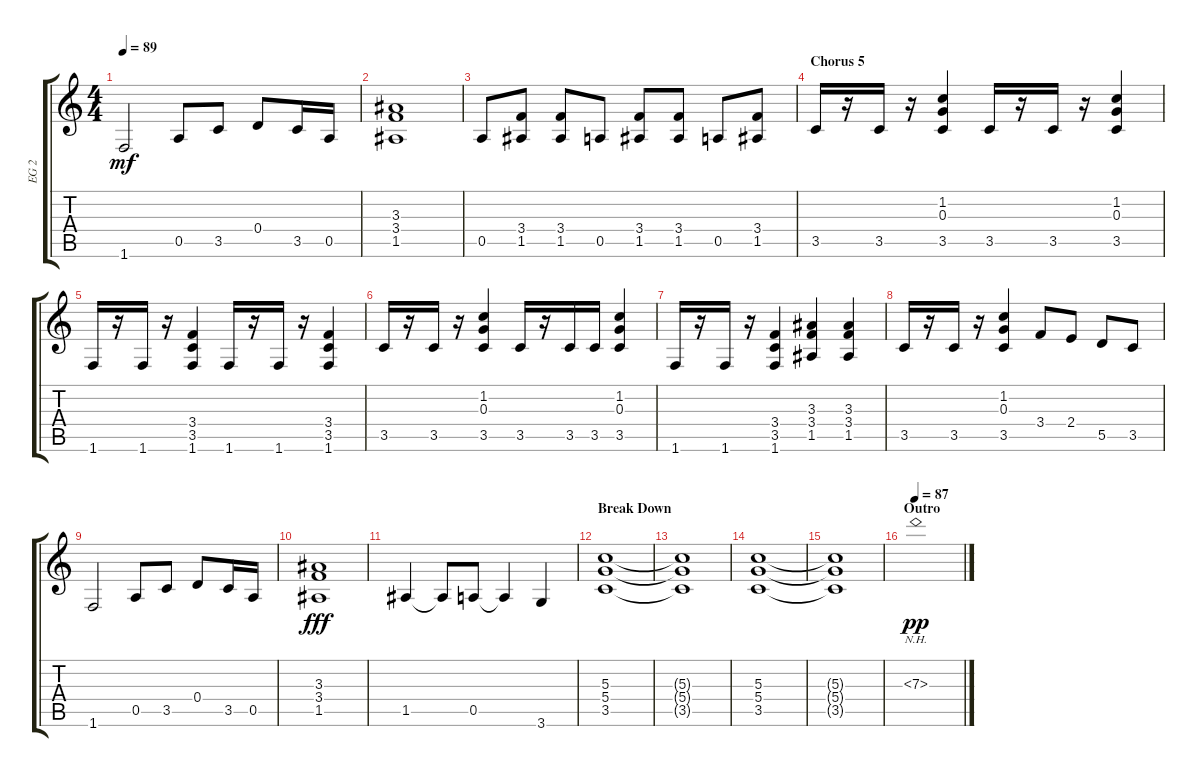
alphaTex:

\track ("EG 2" "EG 2") {instrument overdrivenguitar}
\staff {score tabs}
\tuning (E4 B3 G3 D3 A2 E2) {hide}
\ts (4 4)
\tempo 89
\clef g2
\ks c
1.6.2{dy mf} 0.5.8 3.5.8 0.4.8 3.5.16 0.5.16 |
(3.3 3.4 1.5).1 |
0.5.8 (3.4 1.5).8 (3.4 1.5).8 0.5.8 (3.4 1.5).8 (3.4 1.5).8 0.5.8 (3.4 1.5).8 |
\section ("" "Chorus 5")
3.5.16 r.16 3.5.16 r.16 (1.2 0.3 3.5).4 3.5.16 r.16 3.5.16 r.16 (1.2 0.3 3.5).4 |
1.6.16 r.16 1.6.16 r.16 (3.4 3.5 1.6).4 1.6.16 r.16 1.6.16 r.16 (3.4 3.5 1.6).4 |
3.5.16 r.16 3.5.16 r.16 (1.2 0.3 3.5).4 3.5.16 r.16 3.5.16 3.5.16 (1.2 0.3 3.5).4 |
1.6.16 r.16 1.6.16 r.16 (3.4 3.5 1.6).4 (3.3 3.4 1.5).4 (3.3 3.4 1.5).4 |
3.5.16 r.16 3.5.16 r.16 (1.2 0.3 3.5).4 3.4.8 2.4.8 5.5.8 3.5.8 |
1.6.2 0.5.8 3.5.8 0.4.8 3.5.16 0.5.16 |
(3.3 3.4 1.5).1{dy fff} |
1.5.4 1.5{t}.8 0.5.8 0.5{t}.4 3.6.4 |
\section ("" "Break Down")
(5.3 5.4 3.5).1 |
(5.3{t} 5.4{t} 3.5{t}).1 |
(5.3 5.4 3.5).1 |
(5.3{t} 5.4{t} 3.5{t}).1 |
\section ("" "Outro")
\tempo 87
7.3{nh}.1{dy pp}
